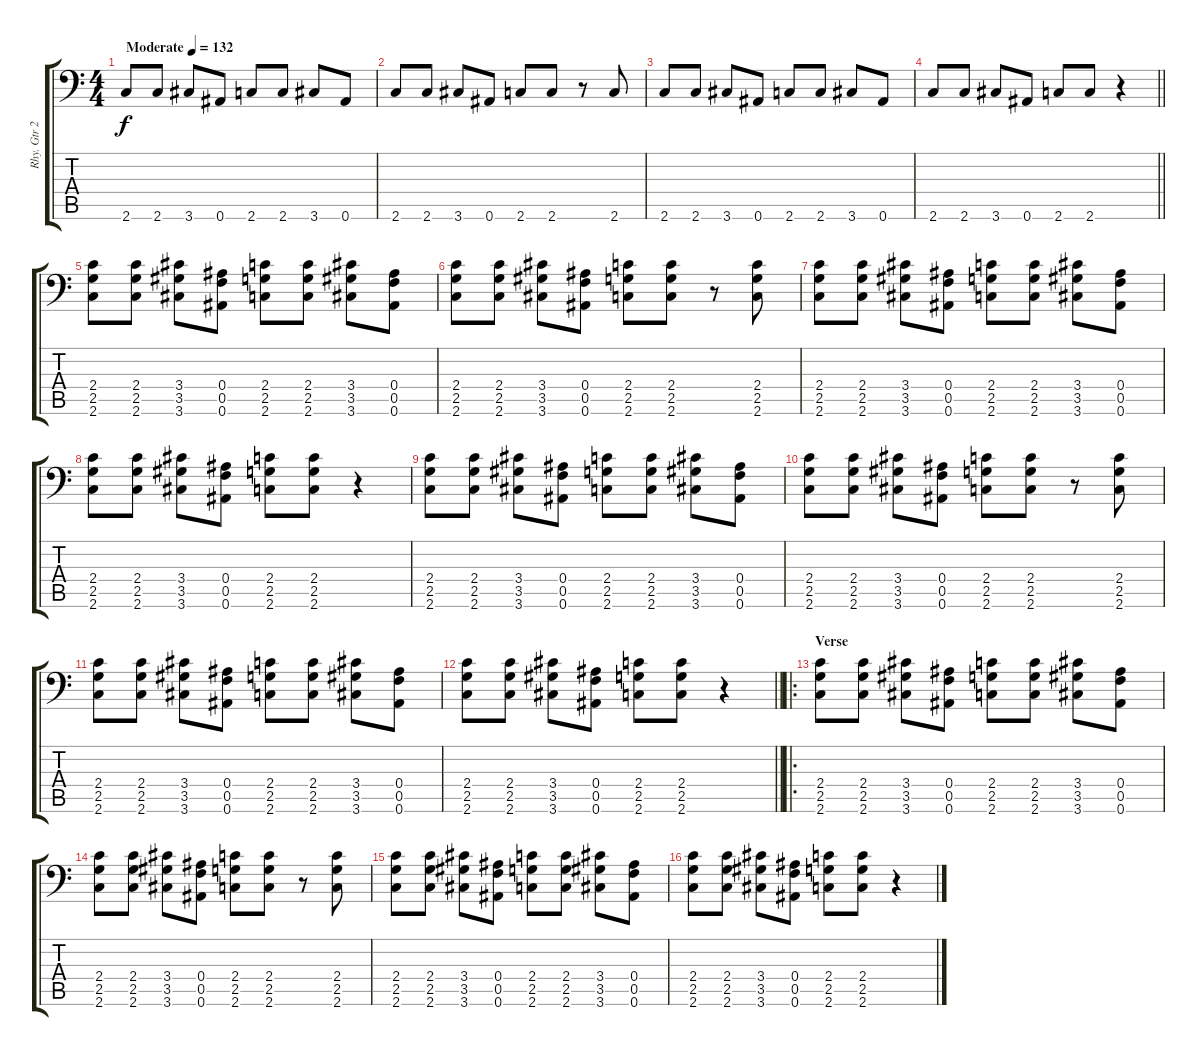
\track ("Rhy. Gtr 2" "Rhy. Gtr 2") {instrument distortionguitar}
\staff {score tabs}
\tuning (C4 G3 Eb3 Bb2 F2 Bb1) {hide}
\ts (4 4)
\tempo (132 "Moderate")
\clef f4
\ks c
2.6.8{dy f instrument distortionguitar} 2.6.8 3.6.8 0.6.8 2.6.8 2.6.8 3.6.8 0.6.8 |
2.6.8 2.6.8 3.6.8 0.6.8 2.6.8 2.6.8 r.8 2.6.8 |
2.6.8 2.6.8 3.6.8 0.6.8 2.6.8 2.6.8 3.6.8 0.6.8 |
\barLineRight lightlight
2.6.8 2.6.8 3.6.8 0.6.8 2.6.8 2.6.8 r.4 |
\section ("" "")
(2.4 2.5 2.6).8 (2.4 2.5 2.6).8 (3.4 3.5 3.6).8 (0.4 0.5 0.6).8 (2.4 2.5 2.6).8 (2.4 2.5 2.6).8 (3.4 3.5 3.6).8 (0.4 0.5 0.6).8 |
(2.4 2.5 2.6).8 (2.4 2.5 2.6).8 (3.4 3.5 3.6).8 (0.4 0.5 0.6).8 (2.4 2.5 2.6).8 (2.4 2.5 2.6).8 r.8 (2.4 2.5 2.6).8 |
(2.4 2.5 2.6).8 (2.4 2.5 2.6).8 (3.4 3.5 3.6).8 (0.4 0.5 0.6).8 (2.4 2.5 2.6).8 (2.4 2.5 2.6).8 (3.4 3.5 3.6).8 (0.4 0.5 0.6).8 |
(2.4 2.5 2.6).8 (2.4 2.5 2.6).8 (3.4 3.5 3.6).8 (0.4 0.5 0.6).8 (2.4 2.5 2.6).8 (2.4 2.5 2.6).8 r.4 |
(2.4 2.5 2.6).8 (2.4 2.5 2.6).8 (3.4 3.5 3.6).8 (0.4 0.5 0.6).8 (2.4 2.5 2.6).8 (2.4 2.5 2.6).8 (3.4 3.5 3.6).8 (0.4 0.5 0.6).8 |
(2.4 2.5 2.6).8 (2.4 2.5 2.6).8 (3.4 3.5 3.6).8 (0.4 0.5 0.6).8 (2.4 2.5 2.6).8 (2.4 2.5 2.6).8 r.8 (2.4 2.5 2.6).8 |
(2.4 2.5 2.6).8 (2.4 2.5 2.6).8 (3.4 3.5 3.6).8 (0.4 0.5 0.6).8 (2.4 2.5 2.6).8 (2.4 2.5 2.6).8 (3.4 3.5 3.6).8 (0.4 0.5 0.6).8 |
\barLineRight lightlight
(2.4 2.5 2.6).8 (2.4 2.5 2.6).8 (3.4 3.5 3.6).8 (0.4 0.5 0.6).8 (2.4 2.5 2.6).8 (2.4 2.5 2.6).8 r.4 |
\ro
\section ("" "Verse")
(2.4 2.5 2.6).8 (2.4 2.5 2.6).8 (3.4 3.5 3.6).8 (0.4 0.5 0.6).8 (2.4 2.5 2.6).8 (2.4 2.5 2.6).8 (3.4 3.5 3.6).8 (0.4 0.5 0.6).8 |
(2.4 2.5 2.6).8 (2.4 2.5 2.6).8 (3.4 3.5 3.6).8 (0.4 0.5 0.6).8 (2.4 2.5 2.6).8 (2.4 2.5 2.6).8 r.8 (2.4 2.5 2.6).8 |
(2.4 2.5 2.6).8 (2.4 2.5 2.6).8 (3.4 3.5 3.6).8 (0.4 0.5 0.6).8 (2.4 2.5 2.6).8 (2.4 2.5 2.6).8 (3.4 3.5 3.6).8 (0.4 0.5 0.6).8 |
(2.4 2.5 2.6).8 (2.4 2.5 2.6).8 (3.4 3.5 3.6).8 (0.4 0.5 0.6).8 (2.4 2.5 2.6).8 (2.4 2.5 2.6).8 r.4
